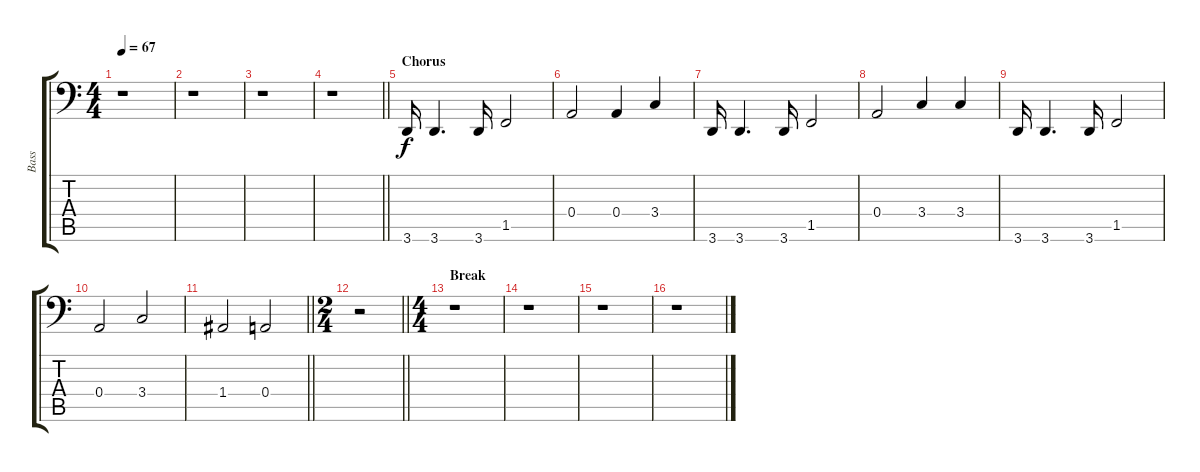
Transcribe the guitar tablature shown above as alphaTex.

\track ("Bass" "Bass") {instrument electricbassfinger}
\staff {score tabs}
\tuning (C3 G2 D2 A1 E1 B0) {hide}
\ts (4 4)
\tempo 67
\clef f4
\ks c
r.1{dy f} |
r.1 |
r.1 |
\barLineRight lightlight
r.1 |
\section ("" "Chorus")
3.6.16 3.6.4{d} 3.6.16 1.5.2 |
0.4.2 0.4.4 3.4.4 |
3.6.16 3.6.4{d} 3.6.16 1.5.2 |
0.4.2 3.4.4 3.4.4 |
3.6.16 3.6.4{d} 3.6.16 1.5.2 |
0.4.2 3.4.2 |
\barLineRight lightlight
1.4.2 0.4.2 |
\ts (2 4)
\barLineRight lightlight
r.2 |
\ts (4 4)
\section ("" "Break")
r.1 |
r.1 |
r.1 |
r.1
